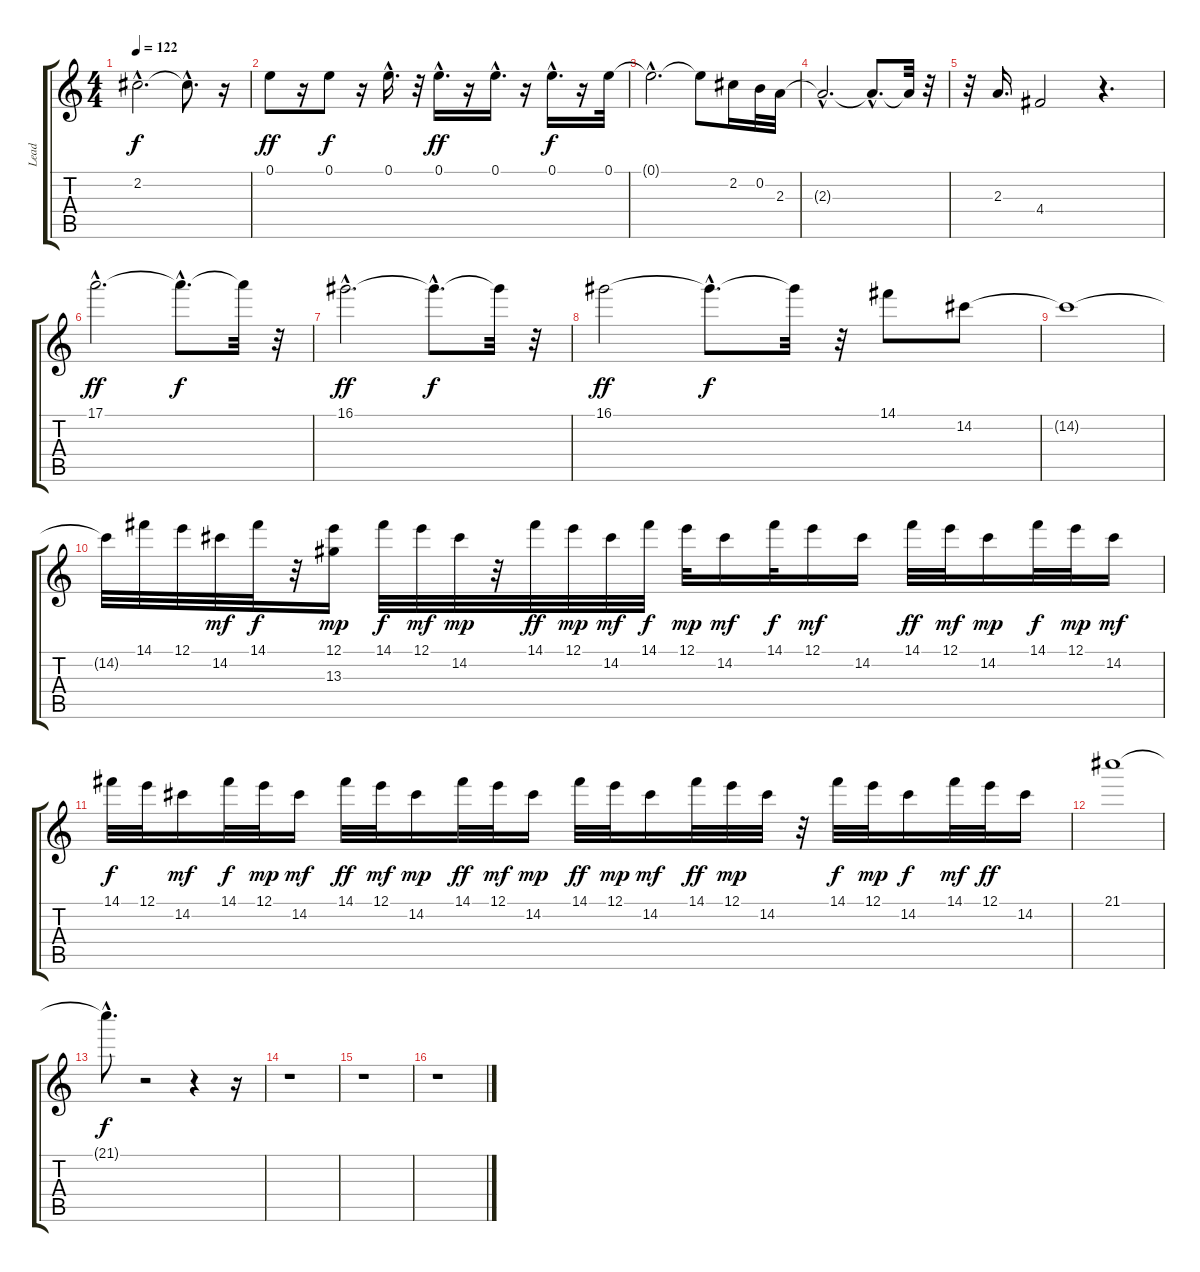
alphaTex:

\track ("Lead" "Lead") {instrument distortionguitar}
\staff {score tabs}
\tuning (E4 B3 G3 D3 A2 E2) {hide}
\ts (4 4)
\tempo 122
\clef g2
\ks c
2.2{hac t}.2{d dy f} 2.2{hac t}.8{d} r.16 |
0.1.8{dy ff} r.16 0.1.8{dy f} r.16 0.1{hac}.16{d} r.32 0.1{hac}.16{d dy ff} r.16 0.1{hac}.16{d} r.16 0.1{hac}.16{d dy f} r.16 0.1.32 |
0.1{hac t}.2{d} 0.1{t}.8 2.2.16 0.2.32 2.3.32 |
2.3{hac t}.2{d} 2.3{hac t}.8{d} 2.3{t}.32 r.32 |
r.32 2.3.16{d} 4.4.2 r.4{d} |
17.1{hac}.2{d dy ff} 17.1{hac t}.8{d dy f} 17.1{t}.32 r.32 |
16.1{hac}.2{d dy ff} 16.1{hac t}.8{d dy f} 16.1{t}.32 r.32 |
16.1.2{dy ff} 16.1{hac t}.8{d dy f} 16.1{t}.32 r.32 14.1.8 14.2.8 |
14.2{t}.1 |
14.2{t}.32 14.1.32 12.1.32 14.2.32{dy mf} 14.1.32{dy f} r.32 (12.1 13.3).16{dy mp} 14.1.32{dy f} 12.1.32{dy mf} 14.2.32{dy mp} r.32 14.1.32{dy ff} 12.1.32{dy mp} 14.2.32{dy mf} 14.1.32{dy f} 12.1.32{dy mp} 14.2.16{dy mf} 14.1.32{dy f} 12.1.16{dy mf} 14.2.16 14.1.32{dy ff} 12.1.32{dy mf} 14.2.16{dy mp} 14.1.32{dy f} 12.1.32{dy mp} 14.2.16{dy mf} |
14.1.32{dy f} 12.1.32 14.2.16{dy mf} 14.1.32{dy f} 12.1.32{dy mp} 14.2.16{dy mf} 14.1.32{dy ff} 12.1.32{dy mf} 14.2.16{dy mp} 14.1.32{dy ff} 12.1.32{dy mf} 14.2.16{dy mp} 14.1.32{dy ff} 12.1.32{dy mp} 14.2.16{dy mf} 14.1.32{dy ff} 12.1.32{dy mp} 14.2.32 r.32 14.1.32{dy f} 12.1.32{dy mp} 14.2.16{dy f} 14.1.32{dy mf} 12.1.32{dy ff} 14.2.16 |
21.1.1 |
21.1{hac t}.8{d dy f} r.2 r.4 r.16 |
r.1 |
r.1 |
r.1
